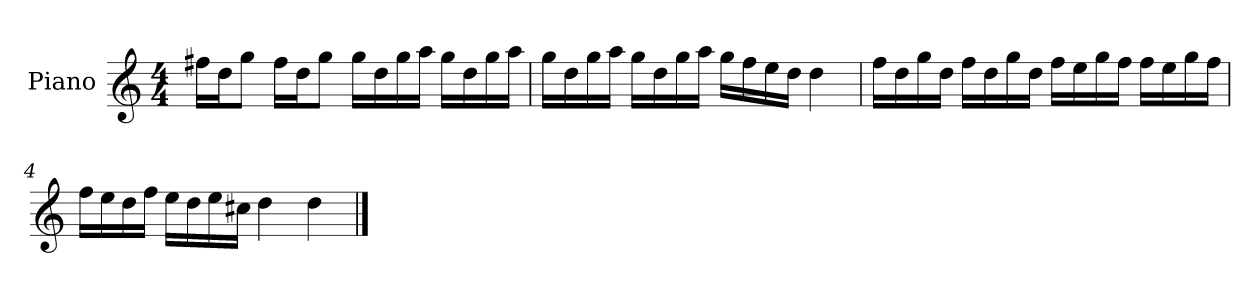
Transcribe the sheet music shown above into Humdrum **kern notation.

**kern
*part1
*staff1
*I"Piano
*I'P-no
*clefG2
*k[]
*M4/4
*MM90
=1
16ff#X\LL
16dd\J
8gg\J
16ff#\LL
16dd\J
8gg\J
16gg\LL
16dd\
16gg\
16aa\JJ
16gg\LL
16dd\
16gg\
16aa\JJ
=2
16gg\LL
16dd\
16gg\
16aa\JJ
16gg\LL
16dd\
16gg\
16aa\JJ
16gg\LL
16ff\
16ee\
16dd\JJ
4dd\
=3
16ff\LL
16dd\
16gg\
16dd\JJ
16ff\LL
16dd\
16gg\
16dd\JJ
16ff\LL
16ee\
16gg\
16ff\JJ
16ff\LL
16ee\
16gg\
16ff\JJ
!!LO:LB:g=z
=4
16ff\LL
16ee\
16dd\
16ff\JJ
16ee\LL
16dd\
16ee\
16cc#X\JJ
4dd\
4dd\
==
*-
